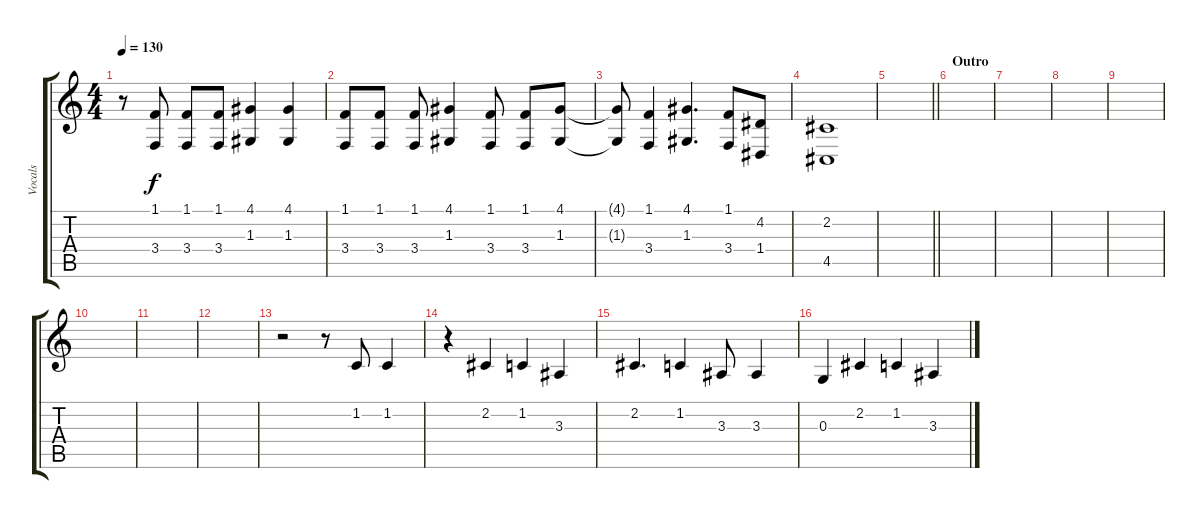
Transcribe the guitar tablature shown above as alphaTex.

\track ("Vocals" "Vocals") {instrument lead6voice}
\staff {score tabs}
\tuning (E4 B3 G3 D3 A2 E2) {hide}
\ts (4 4)
\tempo 130
\clef g2
\ks c
r.8{dy f} (1.1 3.4).8 (1.1 3.4).8 (1.1 3.4).8 (4.1 1.3).4 (4.1 1.3).4 |
(1.1 3.4).8 (1.1 3.4).8 (1.1 3.4).8 (4.1 1.3).4 (1.1 3.4).8 (1.1 3.4).8 (4.1 1.3).8 |
(4.1{t} 1.3{t}).8 (1.1 3.4).4 (4.1 1.3).4{d} (1.1 3.4).8 (4.2 1.4).8 |
(2.2 4.5).1 |
\barLineRight lightlight
|
\section ("" "Outro")
|
|
|
|
|
|
|
r.2 r.8 1.2.8 1.2.4 |
r.4 2.2.4 1.2.4 3.3.4 |
2.2.4{d} 1.2.4 3.3.8 3.3.4 |
0.3.4 2.2.4 1.2.4 3.3.4
